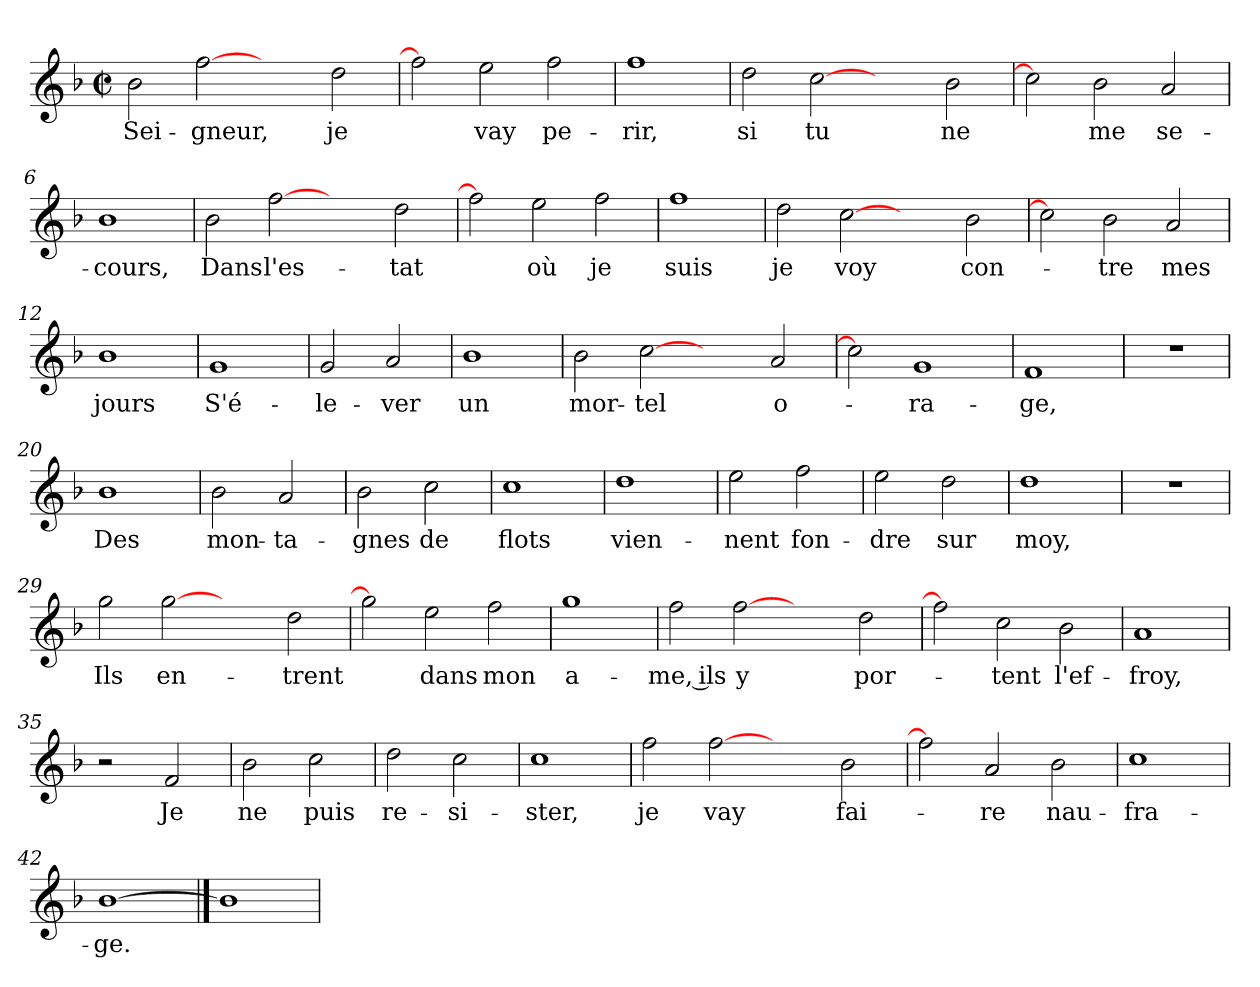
**kern	**text
*part1	*part1
*staff1	*staff1
*clefG2	*
*k[b-]	*
*F:	*
*M2/2	*
*met(c|)	*
=1	=1
2b-\	Sei-
[2ff	-gneur,
2ryy	.
2dd\	je
=2	=2
2ff]	.
2ee\	vay
2ff\	pe-
=3	=3
1ff	-rir,
=4	=4
2dd\	si
[2cc	tu
2ryy	.
2b-\	ne
=5	=5
2cc]	.
2b-\	me
2a/	se-
!!LO:LB:g=z
=6	=6
1b-	-cours,
=7	=7
2b-\	Dans
[2ff	l'es-
2ryy	.
2dd\	-tat
=8	=8
2ff]	.
2ee\	où
2ff\	je
=9	=9
1ff	suis
=10	=10
2dd\	je
[2cc	voy
2ryy	.
2b-\	con-
=11	=11
2cc]	.
2b-\	-tre
2a/	mes
!!LO:LB:g=z
=12	=12
1b-	jours
=13	=13
1g	S'é-
=14	=14
2g/	-le-
2a/	-ver
=15	=15
1b-	un
=16	=16
2b-\	mor-
[2cc	-tel
2ryy	.
2a/	o-
=17	=17
2cc]	.
1g	-ra-
=18	=18
1f	-ge,
=19	=19
1r	.
!!LO:LB:g=z
=20	=20
1b-	Des
=21	=21
2b-\	mon-
2a/	-ta-
=22	=22
2b-\	-gnes
2cc\	de
=23	=23
1cc	flots
=24	=24
1dd	vien-
=25	=25
2ee\	-nent
2ff\	fon-
=26	=26
2ee\	-dre
2dd\	sur
=27	=27
1dd	moy,
!!LO:LB:g=z
=28	=28
1r	.
=29	=29
2gg\	Ils
[2gg	en-
2ryy	.
2dd\	-trent
=30	=30
2gg]	.
2ee\	dans
2ff\	mon
=31	=31
1gg	a-
=32	=32
2ff\	-me, ils
[2ff	y
2ryy	.
2dd\	por-
=33	=33
2ff]	.
2cc\	-tent
2b-\	l'ef-
!!LO:LB:g=z
=34	=34
1a	-froy,
=35	=35
2r	.
2f/	Je
=36	=36
2b-\	ne
2cc\	puis
=37	=37
2dd\	re-
2cc\	-si-
=38	=38
1cc	-ster,
=39	=39
2ff\	je
[2ff	vay
2ryy	.
2b-\	fai-
=40	=40
2ff]	.
2a/	-re
2b-\	nau-
!!LO:LB:g=z
=41	=41
1cc	-fra-
=42	=42
[1b-	-ge.
==43	==43
1b-]	.
=	=
*-	*-
